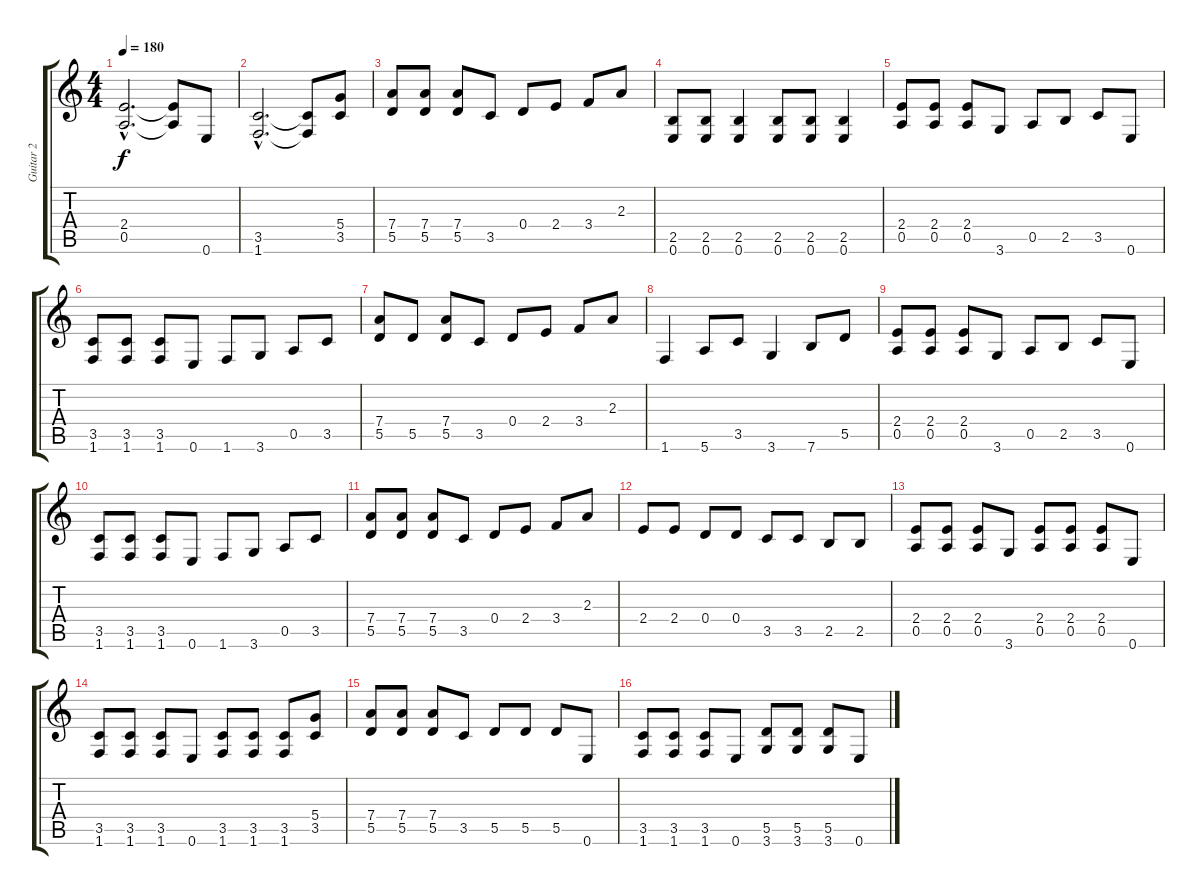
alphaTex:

\track ("Guitar 2" "Guitar 2") {instrument electricguitarmuted}
\staff {score tabs}
\tuning (E4 B3 G3 D3 A2 E2) {hide}
\ts (4 4)
\tempo 180
\clef g2
\ks c
(2.4{hac} 0.5{hac}).2{d dy f} (2.4{t} 0.5{t}).8 0.6.8 |
(3.5{hac} 1.6{hac}).2{d} (3.5{t} 1.6{t}).8 (5.4 3.5).8 |
(7.4 5.5).8 (7.4 5.5).8 (7.4 5.5).8 3.5.8 0.4.8 2.4.8 3.4.8 2.3.8 |
(2.5 0.6).8 (2.5 0.6).8 (2.5 0.6).4 (2.5 0.6).8 (2.5 0.6).8 (2.5 0.6).4 |
(2.4 0.5).8 (2.4 0.5).8 (2.4 0.5).8 3.6.8 0.5.8 2.5.8 3.5.8 0.6.8 |
(3.5 1.6).8 (3.5 1.6).8 (3.5 1.6).8 0.6.8 1.6.8 3.6.8 0.5.8 3.5.8 |
(7.4 5.5).8 5.5.8 (7.4 5.5).8 3.5.8 0.4.8 2.4.8 3.4.8 2.3.8 |
1.6.4 5.6.8 3.5.8 3.6.4 7.6.8 5.5.8 |
(2.4 0.5).8 (2.4 0.5).8 (2.4 0.5).8 3.6.8 0.5.8 2.5.8 3.5.8 0.6.8 |
(3.5 1.6).8 (3.5 1.6).8 (3.5 1.6).8 0.6.8 1.6.8 3.6.8 0.5.8 3.5.8 |
(7.4 5.5).8 (7.4 5.5).8 (7.4 5.5).8 3.5.8 0.4.8 2.4.8 3.4.8 2.3.8 |
2.4.8 2.4.8 0.4.8 0.4.8 3.5.8 3.5.8 2.5.8 2.5.8 |
(2.4 0.5).8 (2.4 0.5).8 (2.4 0.5).8 3.6.8 (2.4 0.5).8 (2.4 0.5).8 (2.4 0.5).8 0.6.8 |
(3.5 1.6).8 (3.5 1.6).8 (3.5 1.6).8 0.6.8 (3.5 1.6).8 (3.5 1.6).8 (3.5 1.6).8 (5.4 3.5).8 |
(7.4 5.5).8 (7.4 5.5).8 (7.4 5.5).8 3.5.8 5.5.8 5.5.8 5.5.8 0.6.8 |
(3.5 1.6).8 (3.5 1.6).8 (3.5 1.6).8 0.6.8 (5.5 3.6).8 (5.5 3.6).8 (5.5 3.6).8 0.6.8
